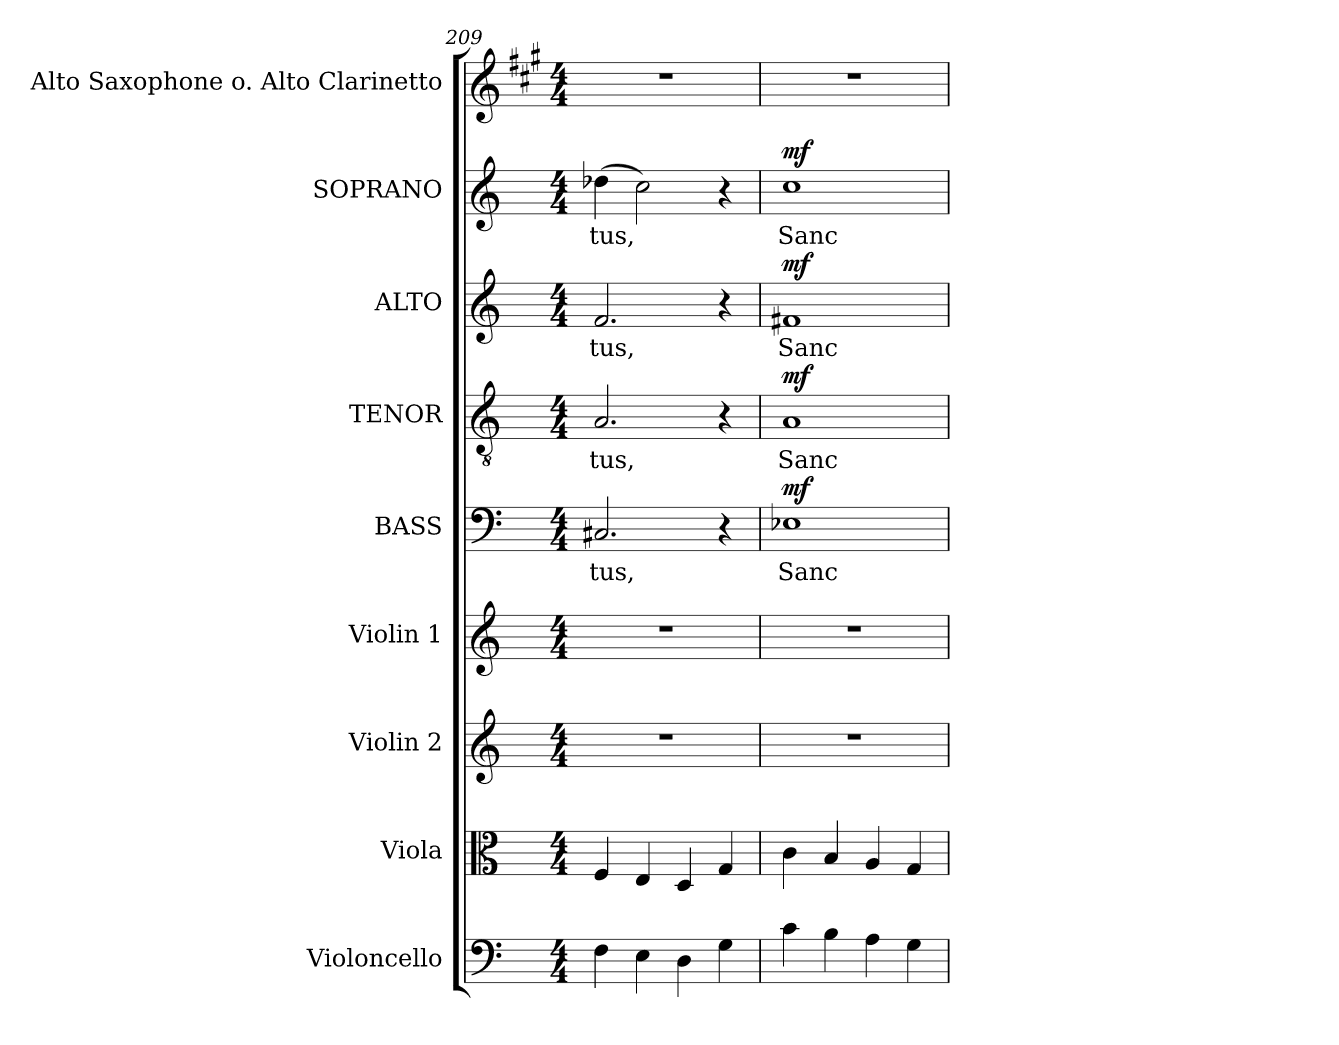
**kern	**kern	**kern	**kern	**kern	**text	**dynam	**kern	**text	**dynam	**kern	**text	**dynam	**kern	**text	**dynam	**kern
*part9	*part8	*part7	*part6	*part5	*part5	*part5	*part4	*part4	*part4	*part3	*part3	*part3	*part2	*part2	*part2	*part1
*staff9	*staff8	*staff7	*staff6	*staff5	*staff5	*staff5	*staff4	*staff4	*staff4	*staff3	*staff3	*staff3	*staff2	*staff2	*staff2	*staff1
*I"Violoncello	*I"Viola	*I"Violin 2	*I"Violin 1	*I"BASS	*	*	*I"TENOR	*	*	*I"ALTO	*	*	*I"SOPRANO	*	*	*I"Alto Saxophone o. Alto Clarinetto
*I'Vc.	*I'Vla.	*I'Vln. 2	*I'Vln. 1	*I'B.	*	*	*I'T.	*	*	*I'A.	*	*	*I'S.	*	*	*I'Alto Sax. o. Alto Clar.
*clefF4	*clefC3	*clefG2	*clefG2	*clefF4	*	*	*clefGv2	*	*	*clefG2	*	*	*clefG2	*	*	*clefG2
*	*	*	*	*	*	*	*ITrd7c12	*	*	*	*	*	*	*	*	*ITrd5c9
*k[]	*k[]	*k[]	*k[]	*k[]	*	*	*k[]	*	*	*k[]	*	*	*k[]	*	*	*k[]
*C:	*C:	*C:	*C:	*C:	*	*	*C:	*	*	*C:	*	*	*C:	*	*	*C:
*M4/4	*M4/4	*M4/4	*M4/4	*M4/4	*	*	*M4/4	*	*	*M4/4	*	*	*M4/4	*	*	*M4/4
=209	=209	=209	=209	=209	=209	=209	=209	=209	=209	=209	=209	=209	=209	=209	=209	=209
!	!	!	!	!	!LO:LY:b:color=#000000	!	!	!	!	!	!	!	!	!	!	!
!	!	!	!	!	!	!	!	!LO:LY:b:color=#000000	!	!	!	!	!	!	!	!
!	!	!	!	!	!	!	!	!	!	!	!LO:LY:b:color=#000000	!	!	!	!	!
!	!	!	!	!	!	!	!	!	!	!	!	!	!	!LO:LY:b:color=#000000	!	!
4Fi\	4Fi/	1r	1r	2.C#Xi/	-tus,	.	2.AAi/	-tus,	.	2.fi/	-tus,	.	(4dd-Xi\	-tus,	.	1r
4Ei\	4Ei/	.	.	.	.	.	.	.	.	.	.	.	2cci\)	.	.	.
4Di\	4Di/	.	.	.	.	.	.	.	.	.	.	.	.	.	.	.
4Gi\	4Gi/	.	.	4r	.	.	4r	.	.	4r	.	.	4r	.	.	.
=210	=210	=210	=210	=210	=210	=210	=210	=210	=210	=210	=210	=210	=210	=210	=210	=210
!	!	!	!	!	!LO:LY:b:color=#000000	!	!	!	!	!	!	!	!	!	!	!
!	!	!	!	!	!	!	!	!LO:LY:b:color=#000000	!	!	!	!	!	!	!	!
!	!	!	!	!	!	!	!	!	!	!	!LO:LY:b:color=#000000	!	!	!	!	!
!	!	!	!	!	!	!	!	!	!	!	!	!	!	!LO:LY:b:color=#000000	!	!
4ci\	4ci\	1r	1r	1E-Xi	Sanc-	mf	1AAi	Sanc-	mf	1f#Xi	Sanc-	mf	1cci	Sanc-	mf	1r
4Bi\	4Bi/	.	.	.	.	.	.	.	.	.	.	.	.	.	.	.
4Ai\	4Ai/	.	.	.	.	.	.	.	.	.	.	.	.	.	.	.
4Gi\	4Gi/	.	.	.	.	.	.	.	.	.	.	.	.	.	.	.
=	=	=	=	=	=	=	=	=	=	=	=	=	=	=	=	=
*-	*-	*-	*-	*-	*-	*-	*-	*-	*-	*-	*-	*-	*-	*-	*-	*-
